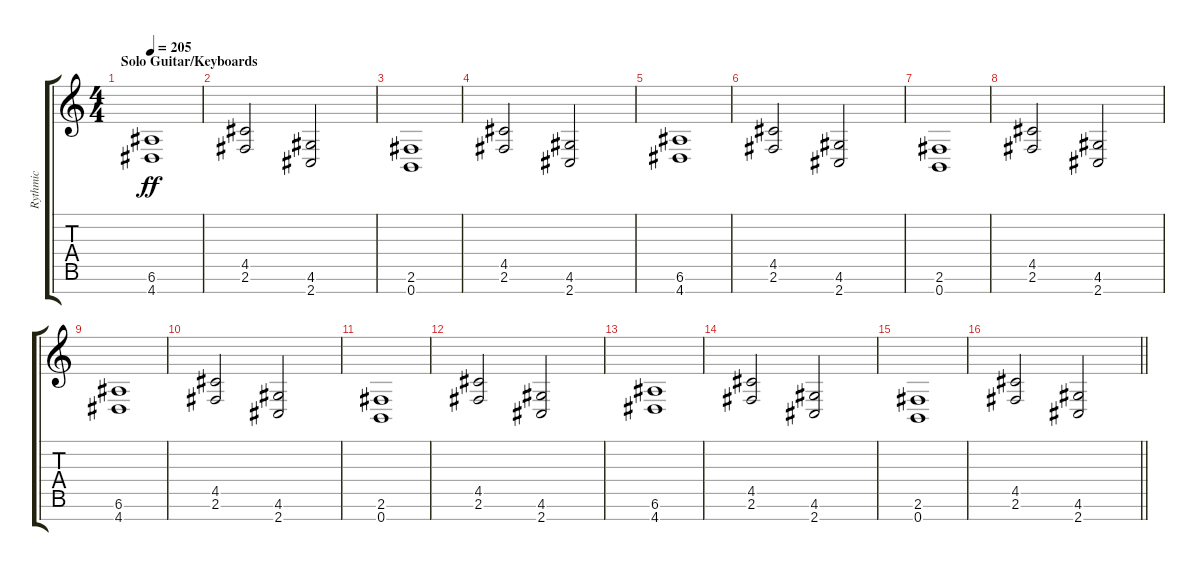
\track ("Rythmic" "Rythmic") {instrument overdrivenguitar}
\staff {score tabs}
\tuning (E4 B3 G3 D3 A2 E2 B1) {hide}
\ts (4 4)
\section ("" "Solo Guitar/Keyboards")
\tempo 205
\clef g2
\ks c
(6.6 4.7).1{dy ff} |
(4.5 2.6).2 (4.6 2.7).2 |
(2.6 0.7).1 |
(4.5 2.6).2 (4.6 2.7).2 |
(6.6 4.7).1 |
(4.5 2.6).2 (4.6 2.7).2 |
(2.6 0.7).1 |
(4.5 2.6).2 (4.6 2.7).2 |
(6.6 4.7).1 |
(4.5 2.6).2 (4.6 2.7).2 |
(2.6 0.7).1 |
(4.5 2.6).2 (4.6 2.7).2 |
(6.6 4.7).1 |
(4.5 2.6).2 (4.6 2.7).2 |
(2.6 0.7).1 |
\barLineRight lightlight
(4.5 2.6).2 (4.6 2.7).2
